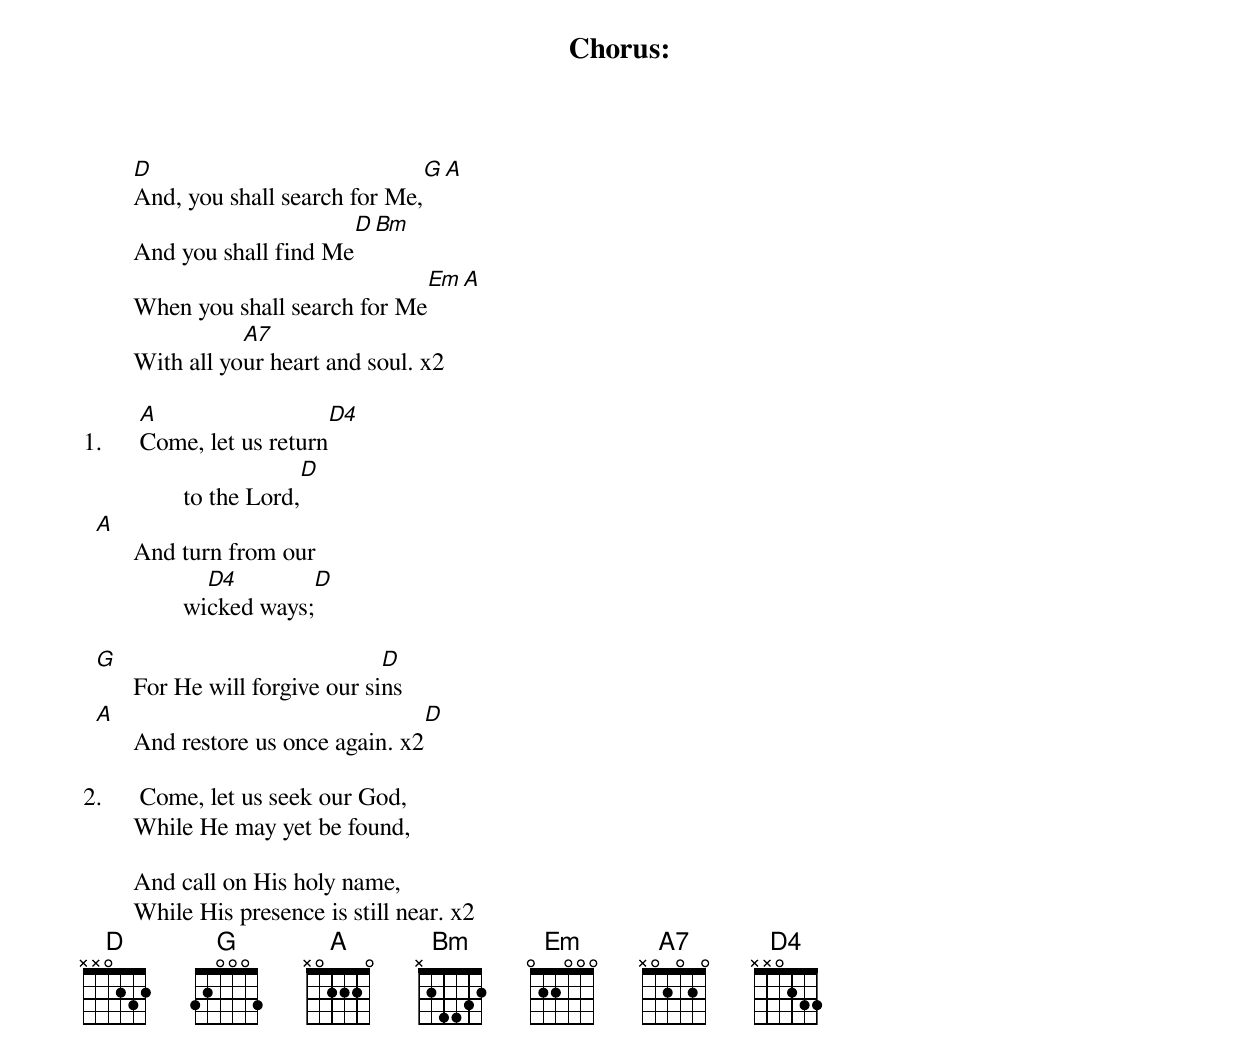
Chorus:
	D                               G                    A
	And, you shall search for Me,
	                              D             Bm
	And you shall find Me
	                                   Em                   A
	When you shall search for Me
	           A7
	With all your heart and soul. x2

	A                            D4
1.	Come, let us return
		               D
		to the Lord,
  A
	And turn from our
		  D4           D
		wicked ways;

  G                               D
	For He will forgive our sins
  A                                            D
	And restore us once again. x2

2.	Come, let us seek our God,
	While He may yet be found,

	And call on His holy name,
	While His presence is still near. x2
